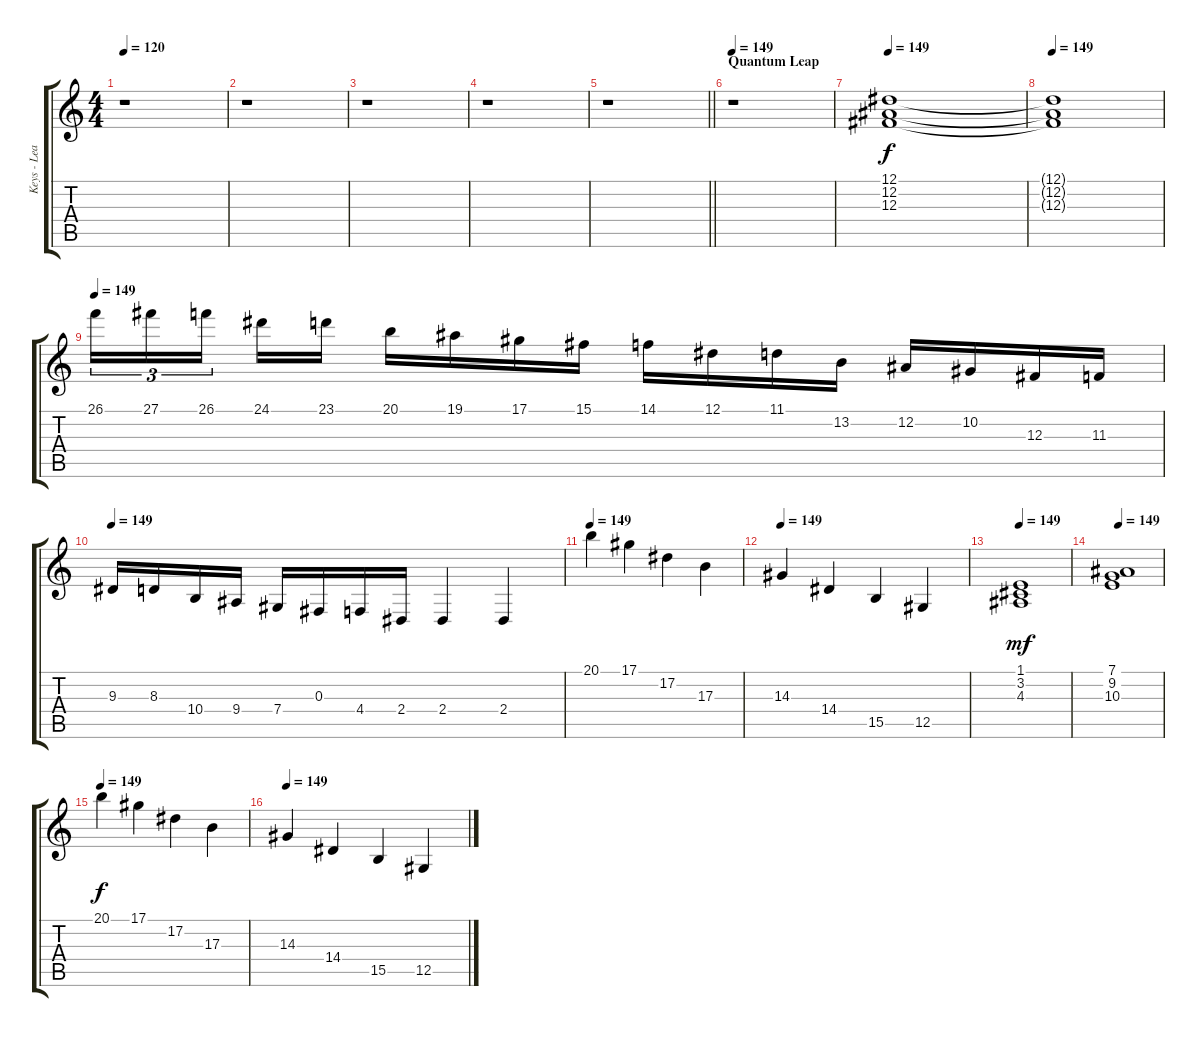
\track ("Keys - Lead" "Keys - Lea") {instrument lead2sawtooth}
\staff {score tabs}
\tuning (Eb4 Bb3 Gb3 Db3 Ab2 Eb2) {hide}
\ts (4 4)
\tempo 120
\clef g2
\ks c
r.1{dy f} |
r.1 |
r.1 |
r.1 |
\barLineRight lightlight
r.1 |
\section ("" "Quantum Leap")
\tempo 149
r.1 |
\tempo 149
(12.1 12.2 12.3).1{instrument lead2sawtooth} |
\tempo 149
(12.1{t} 12.2{t} 12.3{t}).1 |
\tempo 149
26.1.16{tu (3 2)} 27.1.16{tu (3 2)} 26.1.16{tu (3 2) beam splitsecondary} 24.1.16 23.1.16 20.1.16 19.1.16 17.1.16 15.1.16 14.1.16 12.1.16 11.1.16 13.2.16 12.2.16 10.2.16 12.3.16 11.3.16 |
\tempo 149
9.3.16 8.3.16 10.4.16 9.4.16 7.4.16 0.3.16 4.4.16 2.4.16 2.4.4 2.4.4 |
\tempo 149
20.1.4 17.1.4 17.2.4 17.3.4 |
\tempo 149
14.3.4 14.4.4 15.5.4 12.5.4 |
\tempo 149
(1.1 3.2 4.3).1{dy mf} |
\tempo 149
(7.1 9.2 10.3).1 |
\tempo 149
20.1.4{dy f} 17.1.4 17.2.4 17.3.4 |
\tempo 149
14.3.4 14.4.4 15.5.4 12.5.4
